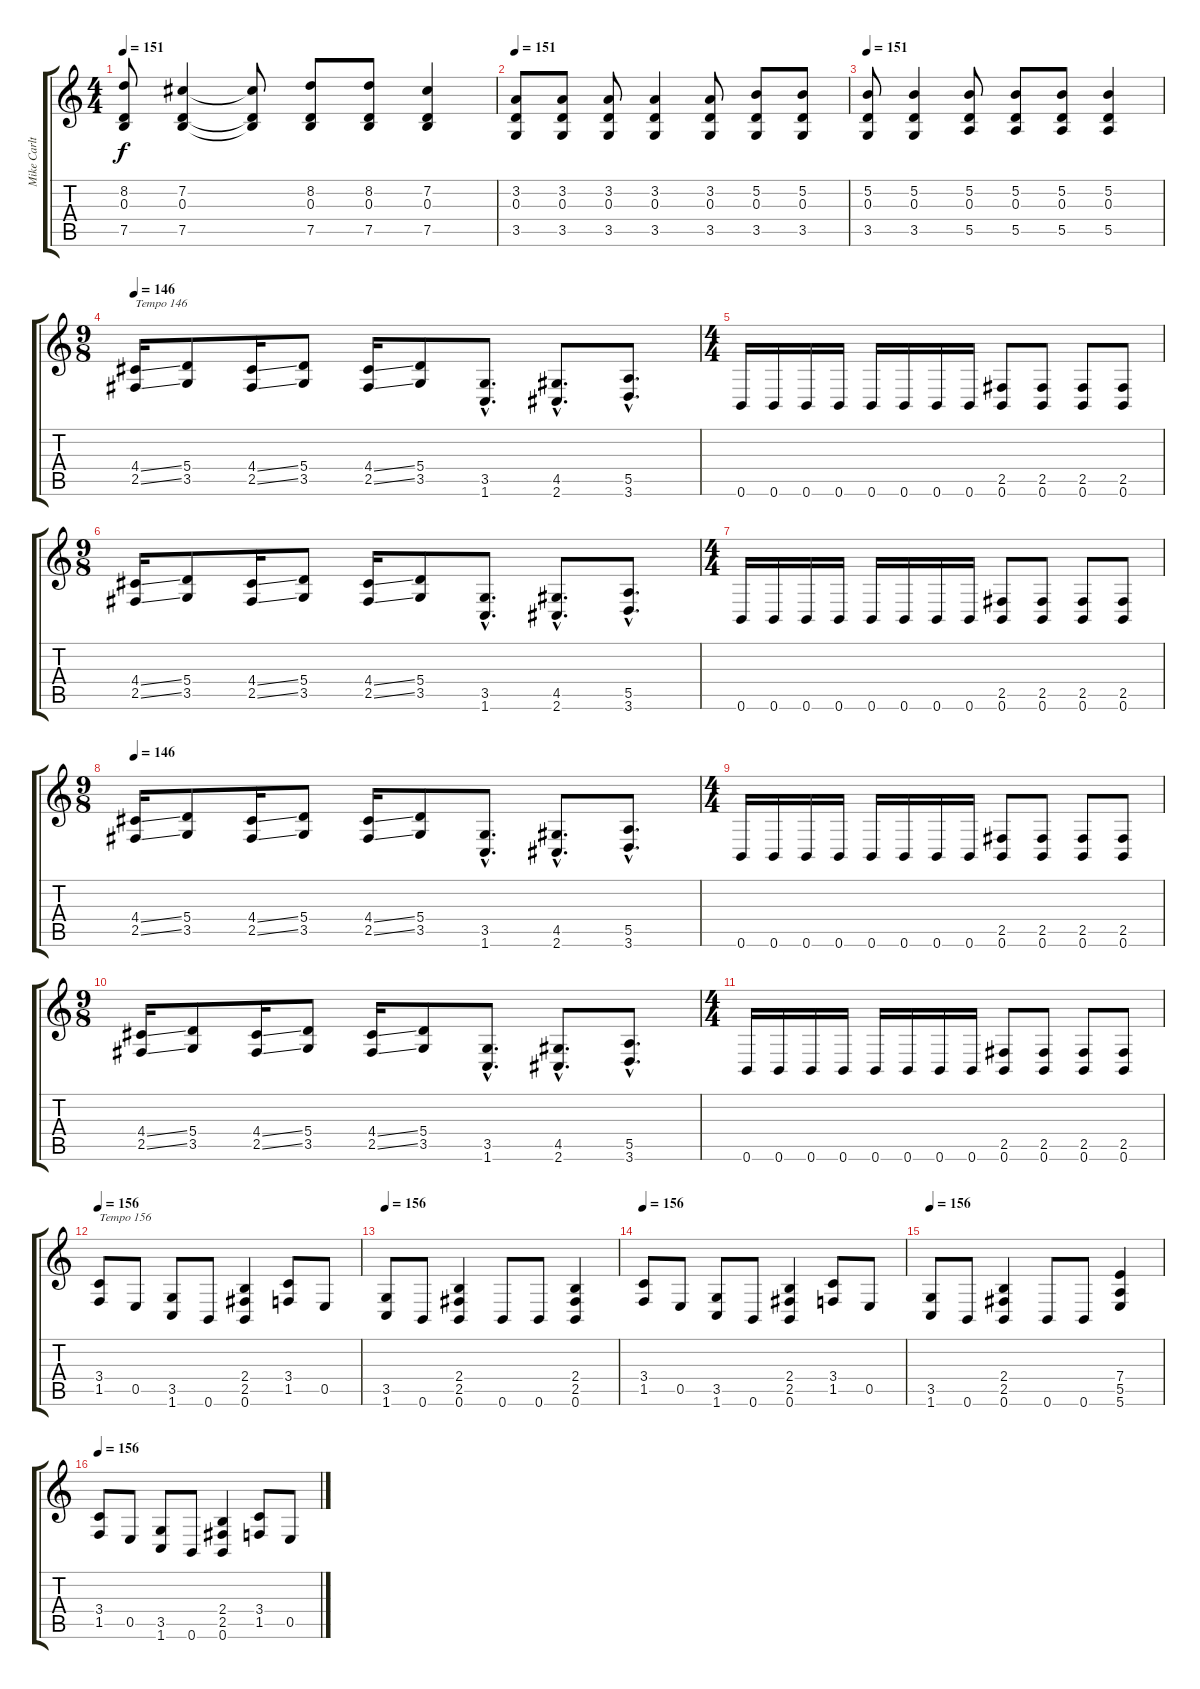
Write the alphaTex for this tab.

\track ("Mike Carlton" "Mike Carlt") {instrument distortionguitar}
\staff {score tabs}
\tuning (B3 Gb3 D3 A2 E2 B1) {hide}
\ts (4 4)
\tempo 151
\clef g2
\ks c
(8.2 0.3 7.5).8{dy f} (7.2 0.3 7.5).4 (7.2{t} 0.3{t} 7.5{t}).8 (8.2 0.3 7.5).8 (8.2 0.3 7.5).8 (7.2 0.3 7.5).4 |
\tempo 151
(3.2 0.3 3.5).8 (3.2 0.3 3.5).8 (3.2 0.3 3.5).8 (3.2 0.3 3.5).4 (3.2 0.3 3.5).8 (5.2 0.3 3.5).8 (5.2 0.3 3.5).8 |
\tempo 151
(5.2 0.3 3.5).8 (5.2 0.3 3.5).4 (5.2 0.3 5.5).8 (5.2 0.3 5.5).8 (5.2 0.3 5.5).8 (5.2 0.3 5.5).4 |
\ts (9 8)
\tempo 146
(4.4{ss} 2.5{ss}).16{txt "Tempo 146"} (5.4 3.5).8 (4.4{ss} 2.5{ss}).16 (5.4 3.5).8 (4.4{ss} 2.5{ss}).16 (5.4 3.5).8 (3.5{hac} 1.6{hac}).8{d} (4.5{hac} 2.6{hac}).8{d} (5.5{hac} 3.6{hac}).8{d} |
\ts (4 4)
0.6.16 0.6.16 0.6.16 0.6.16 0.6.16 0.6.16 0.6.16 0.6.16 (2.5 0.6).8 (2.5 0.6).8 (2.5 0.6).8 (2.5 0.6).8 |
\ts (9 8)
(4.4{ss} 2.5{ss}).16 (5.4 3.5).8 (4.4{ss} 2.5{ss}).16 (5.4 3.5).8 (4.4{ss} 2.5{ss}).16 (5.4 3.5).8 (3.5{hac} 1.6{hac}).8{d} (4.5{hac} 2.6{hac}).8{d} (5.5{hac} 3.6{hac}).8{d} |
\ts (4 4)
0.6.16 0.6.16 0.6.16 0.6.16 0.6.16 0.6.16 0.6.16 0.6.16 (2.5 0.6).8 (2.5 0.6).8 (2.5 0.6).8 (2.5 0.6).8 |
\ts (9 8)
\tempo 146
(4.4{ss} 2.5{ss}).16 (5.4 3.5).8 (4.4{ss} 2.5{ss}).16 (5.4 3.5).8 (4.4{ss} 2.5{ss}).16 (5.4 3.5).8 (3.5{hac} 1.6{hac}).8{d} (4.5{hac} 2.6{hac}).8{d} (5.5{hac} 3.6{hac}).8{d} |
\ts (4 4)
0.6.16 0.6.16 0.6.16 0.6.16 0.6.16 0.6.16 0.6.16 0.6.16 (2.5 0.6).8 (2.5 0.6).8 (2.5 0.6).8 (2.5 0.6).8 |
\ts (9 8)
(4.4{ss} 2.5{ss}).16 (5.4 3.5).8 (4.4{ss} 2.5{ss}).16 (5.4 3.5).8 (4.4{ss} 2.5{ss}).16 (5.4 3.5).8 (3.5{hac} 1.6{hac}).8{d} (4.5{hac} 2.6{hac}).8{d} (5.5{hac} 3.6{hac}).8{d} |
\ts (4 4)
0.6.16 0.6.16 0.6.16 0.6.16 0.6.16 0.6.16 0.6.16 0.6.16 (2.5 0.6).8 (2.5 0.6).8 (2.5 0.6).8 (2.5 0.6).8 |
\tempo 156
(3.4 1.5).8{txt "Tempo 156"} 0.5.8 (3.5 1.6).8 0.6.8 (2.4 2.5 0.6).4 (3.4 1.5).8 0.5.8 |
\tempo 156
(3.5 1.6).8 0.6.8 (2.4 2.5 0.6).4 0.6.8 0.6.8 (2.4 2.5 0.6).4 |
\tempo 156
(3.4 1.5).8 0.5.8 (3.5 1.6).8 0.6.8 (2.4 2.5 0.6).4 (3.4 1.5).8 0.5.8 |
\tempo 156
(3.5 1.6).8 0.6.8 (2.4 2.5 0.6).4 0.6.8 0.6.8 (7.4 5.5 5.6).4 |
\tempo 156
(3.4 1.5).8 0.5.8 (3.5 1.6).8 0.6.8 (2.4 2.5 0.6).4 (3.4 1.5).8 0.5.8
